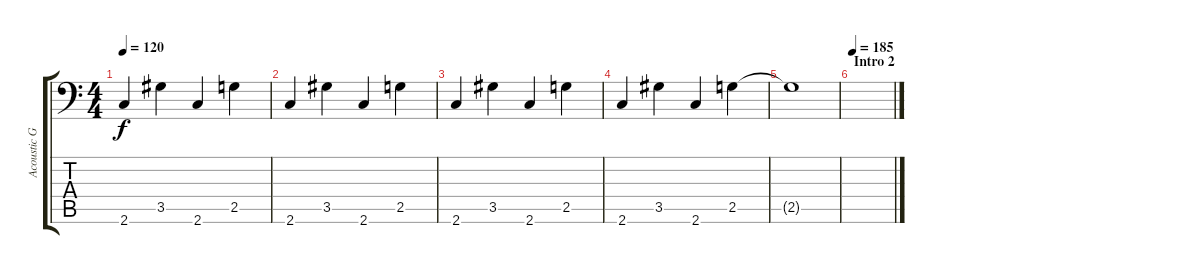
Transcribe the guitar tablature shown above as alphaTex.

\track ("Acoustic Guitar" "Acoustic G") {instrument acousticguitarsteel}
\staff {score tabs}
\tuning (C4 G3 Eb3 Bb2 F2 Bb1) {hide}
\ts (4 4)
\tempo 120
\clef f4
\ks c
2.6.4{dy f} 3.5.4 2.6.4 2.5.4 |
2.6.4 3.5.4 2.6.4 2.5.4 |
2.6.4 3.5.4 2.6.4 2.5.4 |
2.6.4 3.5.4 2.6.4 2.5.4 |
2.5{t}.1 |
\section ("" "Intro 2")
\tempo 185
